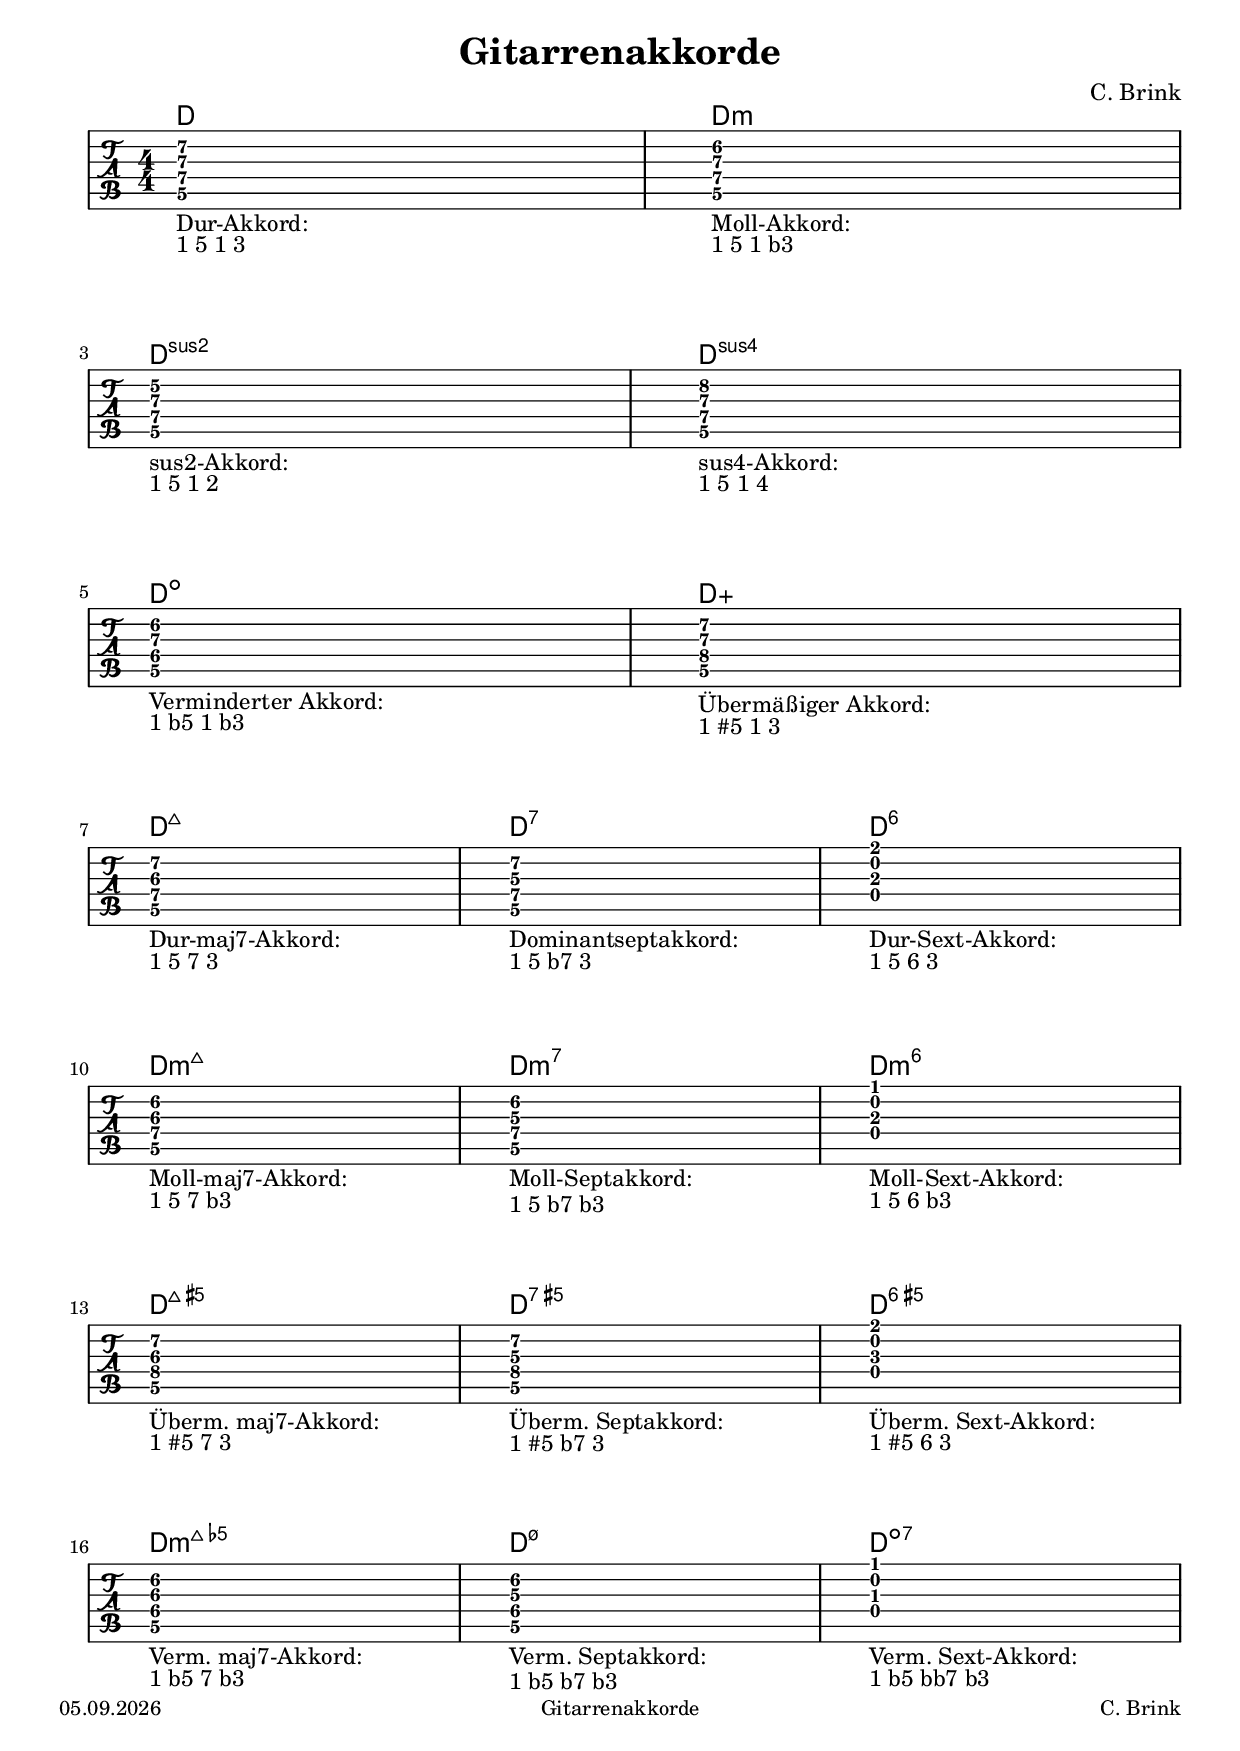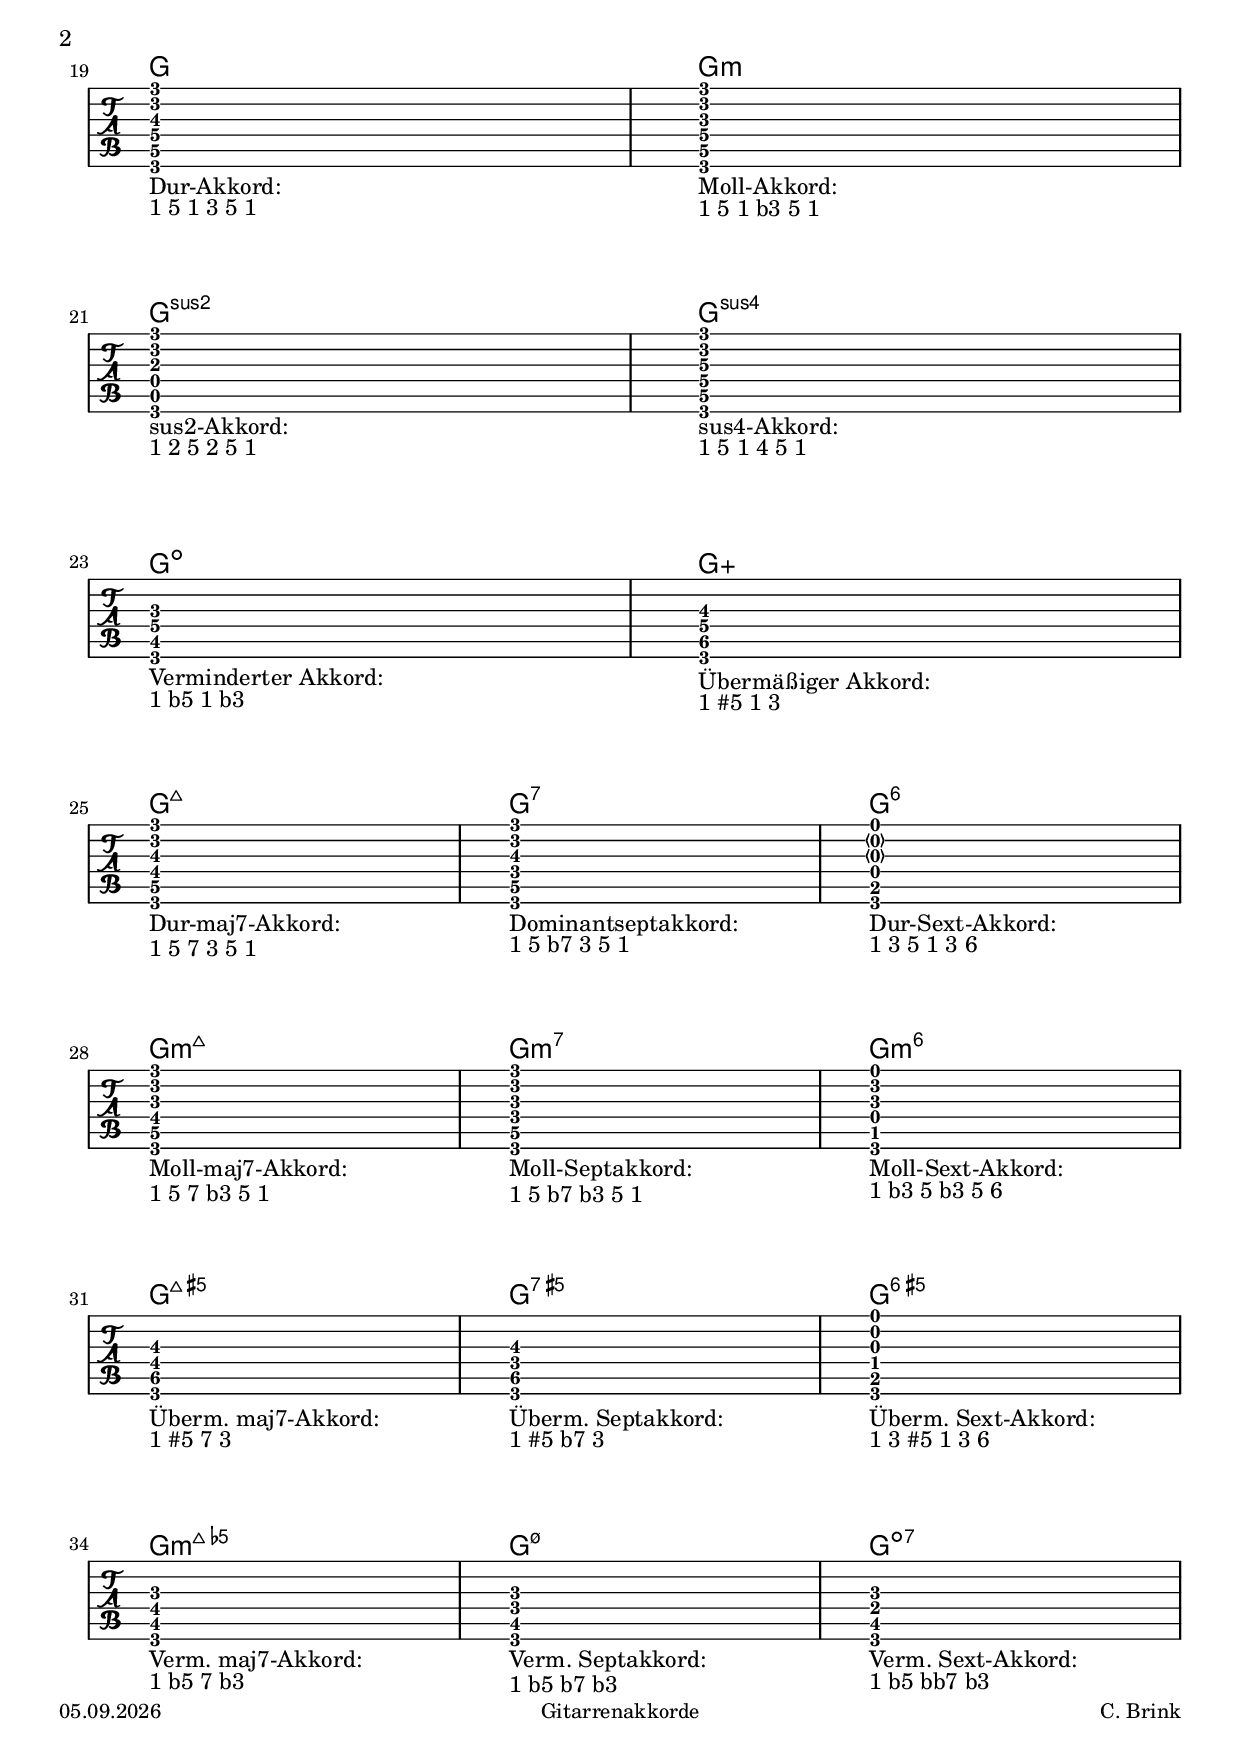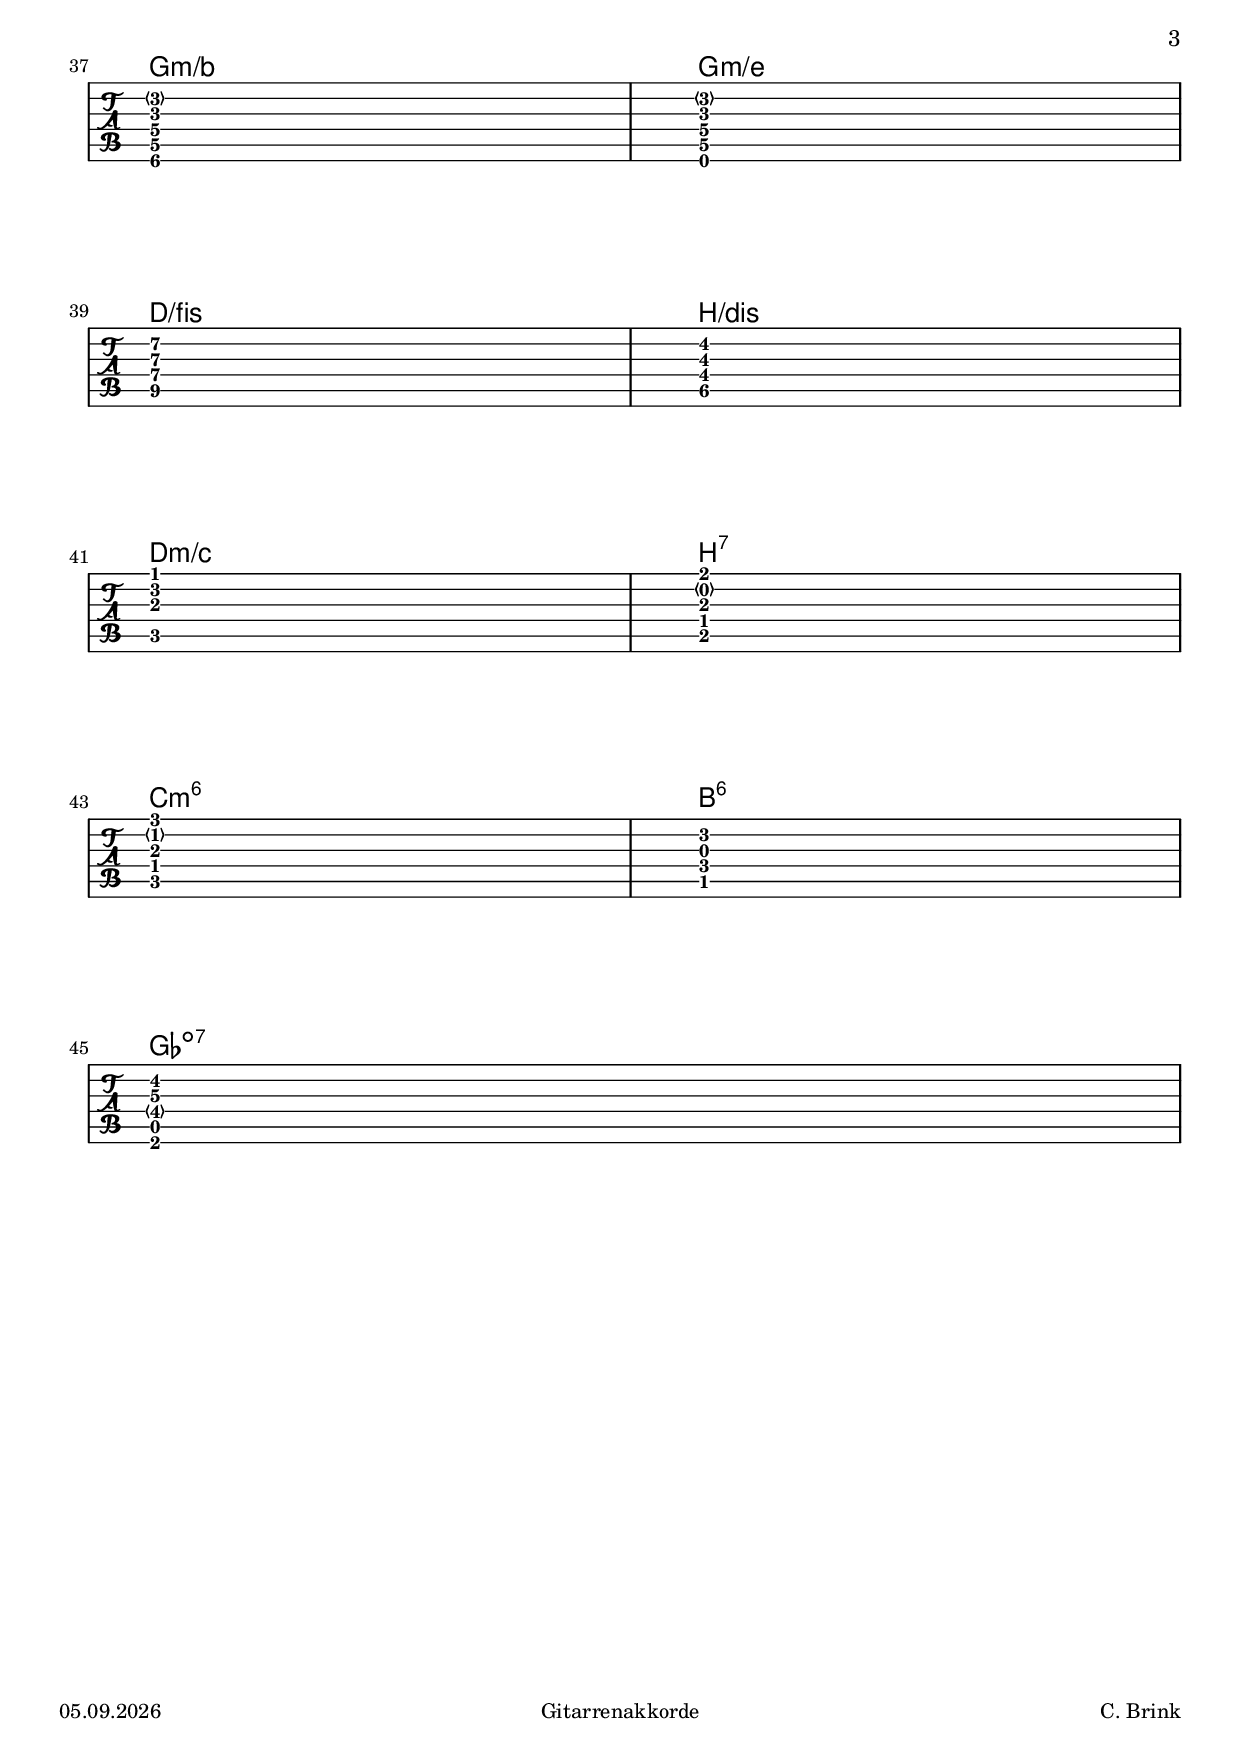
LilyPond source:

\version "2.18.2"

\version "2.18.2"

#(set-default-paper-size "a4")

header-title = "Gitarrenakkorde"
header-subtitle = ""
header-subsubtitle = ""
header-composer = "C. Brink"
header-opus = ""
header-updated = #(strftime "%d.%m.%Y" (localtime (current-time)))

\header {
  title = \header-title
  subtitle = \header-subtitle  
  subsubtitle = \header-subsubtitle
  composer = \header-composer  
  opus = \header-opus  
  instrument = ""  
}

\paper {
  oddFooterMarkup = \markup { \smaller 
    \fill-line {
      \left-align { \header-updated } 
      \center-align { \header-title }
      \right-align { \header-composer } 
    }
  }
  evenFooterMarkup = \oddFooterMarkup
}


globalSettings= {
  \key g \major
  \tempo " "
  \time 4/4
  \numericTimeSignature
  \mergeDifferentlyHeadedOn
  \mergeDifferentlyDottedOn
}

#(define (override-color-for-all-grobs color)
  (lambda (context)
   (let loop ((x all-grob-descriptions))
    (if (not (null? x))
     (let ((grob-name (caar x)))
      (ly:context-pushpop-property context grob-name 'color color)
      (loop (cdr x)))))))


\header {
  instrument = ""
}

guitarChords = \chordmode {
  d1 | d:m |  
  d:sus2 | d:sus4 |
  d:dim | d:aug |  
  d:maj7 | d:7 | d:6 |
  d:m7+ | d:m7 | d:m6
  d:aug7+ | d:7.5+ | d:aug6 |
  d:m7+.5- | d:m7.5- | d:dim7 |
  
  g | g:m |
  g:sus2 | g:sus4 |
  g:dim | g:aug |    
  g:maj7 | g:7 | g:6 |  
  g:m7+ | g:m7 | g:m6 |
  g:aug7+ | g:7.5+ | g:aug6 |
  g:m7+.5- | g:m7.5- | g:dim7 |
  
  g:m/bes |
  g:m/e |
  d/fis |
  b/dis |
  d:m/c |
  b:7 |
  c:m6 |
  bes:6 |
  ges:dim7 |
  
}

guitar = {
  \globalSettings
  
  \clef tab 
  {
    <d\5 a\4 d'\3 fis'\2>1_"Dur-Akkord:"_"1 5 1 3" |
    <d\5 a\4 d'\3 f'\2>1_"Moll-Akkord:"_"1 5 1 b3" |
    \break
    
    <d\5 a\4 d'\3 e'\2>1_"sus2-Akkord:"_"1 5 1 2" |
    <d\5 a\4 d'\3 g'\2>1_"sus4-Akkord:"_"1 5 1 4" |
    \break
    
    <d\5 as\4 d'\3 f'\2>1_"Verminderter Akkord:"_"1 b5 1 b3" |    
    <d\5 ais\4 d'\3 fis'\2>1_"Übermäßiger Akkord:"_"1 #5 1 3" |
    \break
    
    <d\5 a\4 cis'\3 fis'\2>1_"Dur-maj7-Akkord:"_"1 5 7 3" |
    <d\5 a\4 c'\3 fis'\2>1_"Dominantseptakkord:"_"1 5 b7 3" |
    <d\4 a\3 b\2 fis'\1>1_"Dur-Sext-Akkord:"_"1 5 6 3"    
    \break
    
    <d\5 a\4 cis'\3 f'\2>1_"Moll-maj7-Akkord:"_"1 5 7 b3" |
    <d\5 a\4 c'\3 f'\2>1_"Moll-Septakkord:"_"1 5 b7 b3" |
    <d\4 a\3 b\2 f'\1>1_"Moll-Sext-Akkord:"_"1 5 6 b3"
    \break    

    <d\5 ais\4 cis'\3 fis'\2>1_"Überm. maj7-Akkord:"_"1 #5 7 3" |
    <d\5 ais\4 c'\3 fis'\2>1_"Überm. Septakkord:"_"1 #5 b7 3" |
    <d\4 ais\3 b\2 fis'\1>1_"Überm. Sext-Akkord:"_"1 #5 6 3"    
    \break
    
    <d\5 as\4 cis'\3 f'\2>1_"Verm. maj7-Akkord:"_"1 b5 7 b3" |
    <d\5 as\4 c'\3 f'\2>1_"Verm. Septakkord:"_"1 b5 b7 b3" |
    <d\4 as\3 b\2 f'\1>1_"Verm. Sext-Akkord:"_"1 b5 bb7 b3"
    \break
    
    \pageBreak
    
    <g,\6 d\5 g\4 b\3 d'\2 g'\1>1_"Dur-Akkord:"_"1 5 1 3 5 1" |
    <g,\6 d\5 g\4 bes\3 d'\2 g'\1>1_"Moll-Akkord:"_"1 5 1 b3 5 1" |
    \break
    
    <g,\6 a,\5 d\4 a\3 d'\2 g'\1>1_"sus2-Akkord:"_"1 2 5 2 5 1" |
    <g,\6 d\5 g\4 c'\3 d'\2 g'\1>1_"sus4-Akkord:"_"1 5 1 4 5 1" |
    \break
    
    <g,\6 des\5 g\4 bes\3>1_"Verminderter Akkord:"_"1 b5 1 b3" |    
    <g,\6 dis\5 g\4 b\3>1_"Übermäßiger Akkord:"_"1 #5 1 3" |
    \break
    
    <g,\6 d\5 ges\4 b\3 d'\2 g'\1>1_"Dur-maj7-Akkord:"_"1 5 7 3 5 1" |
    <g,\6 d\5 f\4 b\3 d'\2 g'\1>1_"Dominantseptakkord:"_"1 5 b7 3 5 1" |
    <g,\6 b,\5 d\4 g\3\harmonic b\2\harmonic e'\1>1_"Dur-Sext-Akkord:"_"1 3 5 1 3 6"        
    \break
    
    <g,\6 d\5 ges\4 bes\3 d'\2 g'\1>1_"Moll-maj7-Akkord:"_"1 5 7 b3 5 1" |
    <g,\6 d\5 f\4 bes\3 d'\2 g'\1>1_"Moll-Septakkord:"_"1 5 b7 b3 5 1" |
    <g,\6 bes,\5 d\4 bes\3 d'\2 e'\1>1_"Moll-Sext-Akkord:"_"1 b3 5 b3 5 6"
    \break
    
    <g,\6 dis\5 fis\4 b\3>1_"Überm. maj7-Akkord:"_"1 #5 7 3" |
    <g,\6 dis\5 f\4 b\3>1_"Überm. Septakkord:"_"1 #5 b7 3" |
    <g,\6 b,\5 dis\4 g\3 b\2 e'\1>1_"Überm. Sext-Akkord:"_"1 3 #5 1 3 6"    
    \break
    
    <g,\6 des\5 ges\4 bes\3>1_"Verm. maj7-Akkord:"_"1 b5 7 b3" |
    <g,\6 des\5 f\4 bes\3 >1_"Verm. Septakkord:"_"1 b5 b7 b3" |
    <g,\6 des\5 e\4 bes\3 >1_"Verm. Sext-Akkord:"_"1 b5 bb7 b3"
    \break
        
    \pageBreak
    
    <bes,\6 d\5 g\4 bes\3 d'\harmonic\2>1 |
    <e,\6 d\5 g\4 bes\3 d'\harmonic\2>1 |
    \break
    <fis\5 a\4 d'\3 fis'\2>1 |
    <dis\5 fis\4 b\3 dis'\2>1 |
    \break
    <c\5 a\3 d'\2 f'\1>1 |
    <b,\5 dis\4 a\3 b\2\harmonic fis'\1>1 |
    \break
    <c\5 es\4 a\3 c'\2\harmonic g'\1>1 |
    <bes,\5 f\4 g\3 d'\2>1 |
    \break
    <ges,\6 a,\5 ges\4\harmonic c'\3 es'\2>1 |
  }
}

\score {
  <<
    \new ChordNames { \germanChords \guitarChords }
    \new TabStaff { \tabFullNotation \guitar }
    
  >>
  \layout {
    indent = 0.5\cm
    short-indent = 0.5\cm
  }
}


